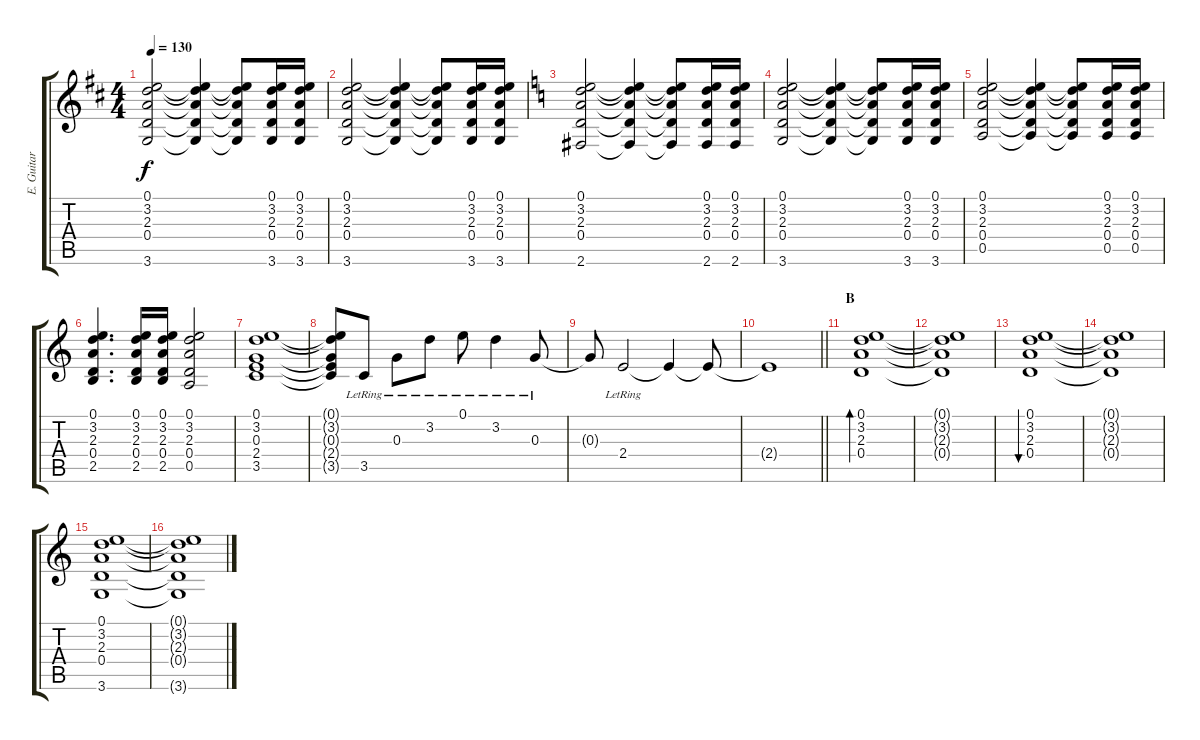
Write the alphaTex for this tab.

\track ("E. Guitar II" "E. Guitar ") {instrument distortionguitar}
\staff {score tabs}
\tuning (E4 B3 G3 D3 A2 E2) {hide}
\ts (4 4)
\tempo 130
\clef g2
\ks d
(0.1 3.2 2.3 0.4 3.6).2{dy f} (0.1{t} 3.2{t} 2.3{t} 0.4{t} 3.6{t}).4 (0.1{t} 3.2{t} 2.3{t} 0.4{t} 3.6{t}).8 (0.1 3.2 2.3 0.4 3.6).16 (0.1 3.2 2.3 0.4 3.6).16 |
(0.1 3.2 2.3 0.4 3.6).2 (0.1{t} 3.2{t} 2.3{t} 0.4{t} 3.6{t}).4 (0.1{t} 3.2{t} 2.3{t} 0.4{t} 3.6{t}).8 (0.1 3.2 2.3 0.4 3.6).16 (0.1 3.2 2.3 0.4 3.6).16 |
\ks c
(0.1 3.2 2.3 0.4 2.6).2 (0.1{t} 3.2{t} 2.3{t} 0.4{t} 2.6{t}).4 (0.1{t} 3.2{t} 2.3{t} 0.4{t} 2.6{t}).8 (0.1 3.2 2.3 0.4 2.6).16 (0.1 3.2 2.3 0.4 2.6).16 |
(0.1 3.2 2.3 0.4 3.6).2 (0.1{t} 3.2{t} 2.3{t} 0.4{t} 3.6{t}).4 (0.1{t} 3.2{t} 2.3{t} 0.4{t} 3.6{t}).8 (0.1 3.2 2.3 0.4 3.6).16 (0.1 3.2 2.3 0.4 3.6).16 |
(0.1 3.2 2.3 0.4 0.5).2 (0.1{t} 3.2{t} 2.3{t} 0.4{t} 0.5{t}).4 (0.1{t} 3.2{t} 2.3{t} 0.4{t} 0.5{t}).8 (0.1 3.2 2.3 0.4 0.5).16 (0.1 3.2 2.3 0.4 0.5).16 |
(0.1 3.2 2.3 0.4 2.5).4{d} (0.1 3.2 2.3 0.4 2.5).16 (0.1 3.2 2.3 0.4 2.5).16 (0.1 3.2 2.3 0.4 0.5).2 |
(0.1 3.2 0.3 2.4 3.5).1 |
(0.1{t} 3.2{t} 0.3{t} 2.4{t} 3.5{t}).8 3.5{lr}.8 0.3{lr}.8 3.2{lr}.8 0.1{lr}.8 3.2{lr}.4 0.3{lr}.8 |
0.3{t}.8 2.4{lr}.2 2.4{t}.4 2.4{t}.8 |
\barLineRight lightlight
2.4{t}.1 |
\section ("" "B")
(0.1 3.2 2.3 0.4).1{bd 240} |
(0.1{t} 3.2{t} 2.3{t} 0.4{t}).1 |
(0.1 3.2 2.3 0.4).1{bu 240} |
(0.1{t} 3.2{t} 2.3{t} 0.4{t}).1 |
(0.1 3.2 2.3 0.4 3.6).1 |
(0.1{t} 3.2{t} 2.3{t} 0.4{t} 3.6{t}).1
